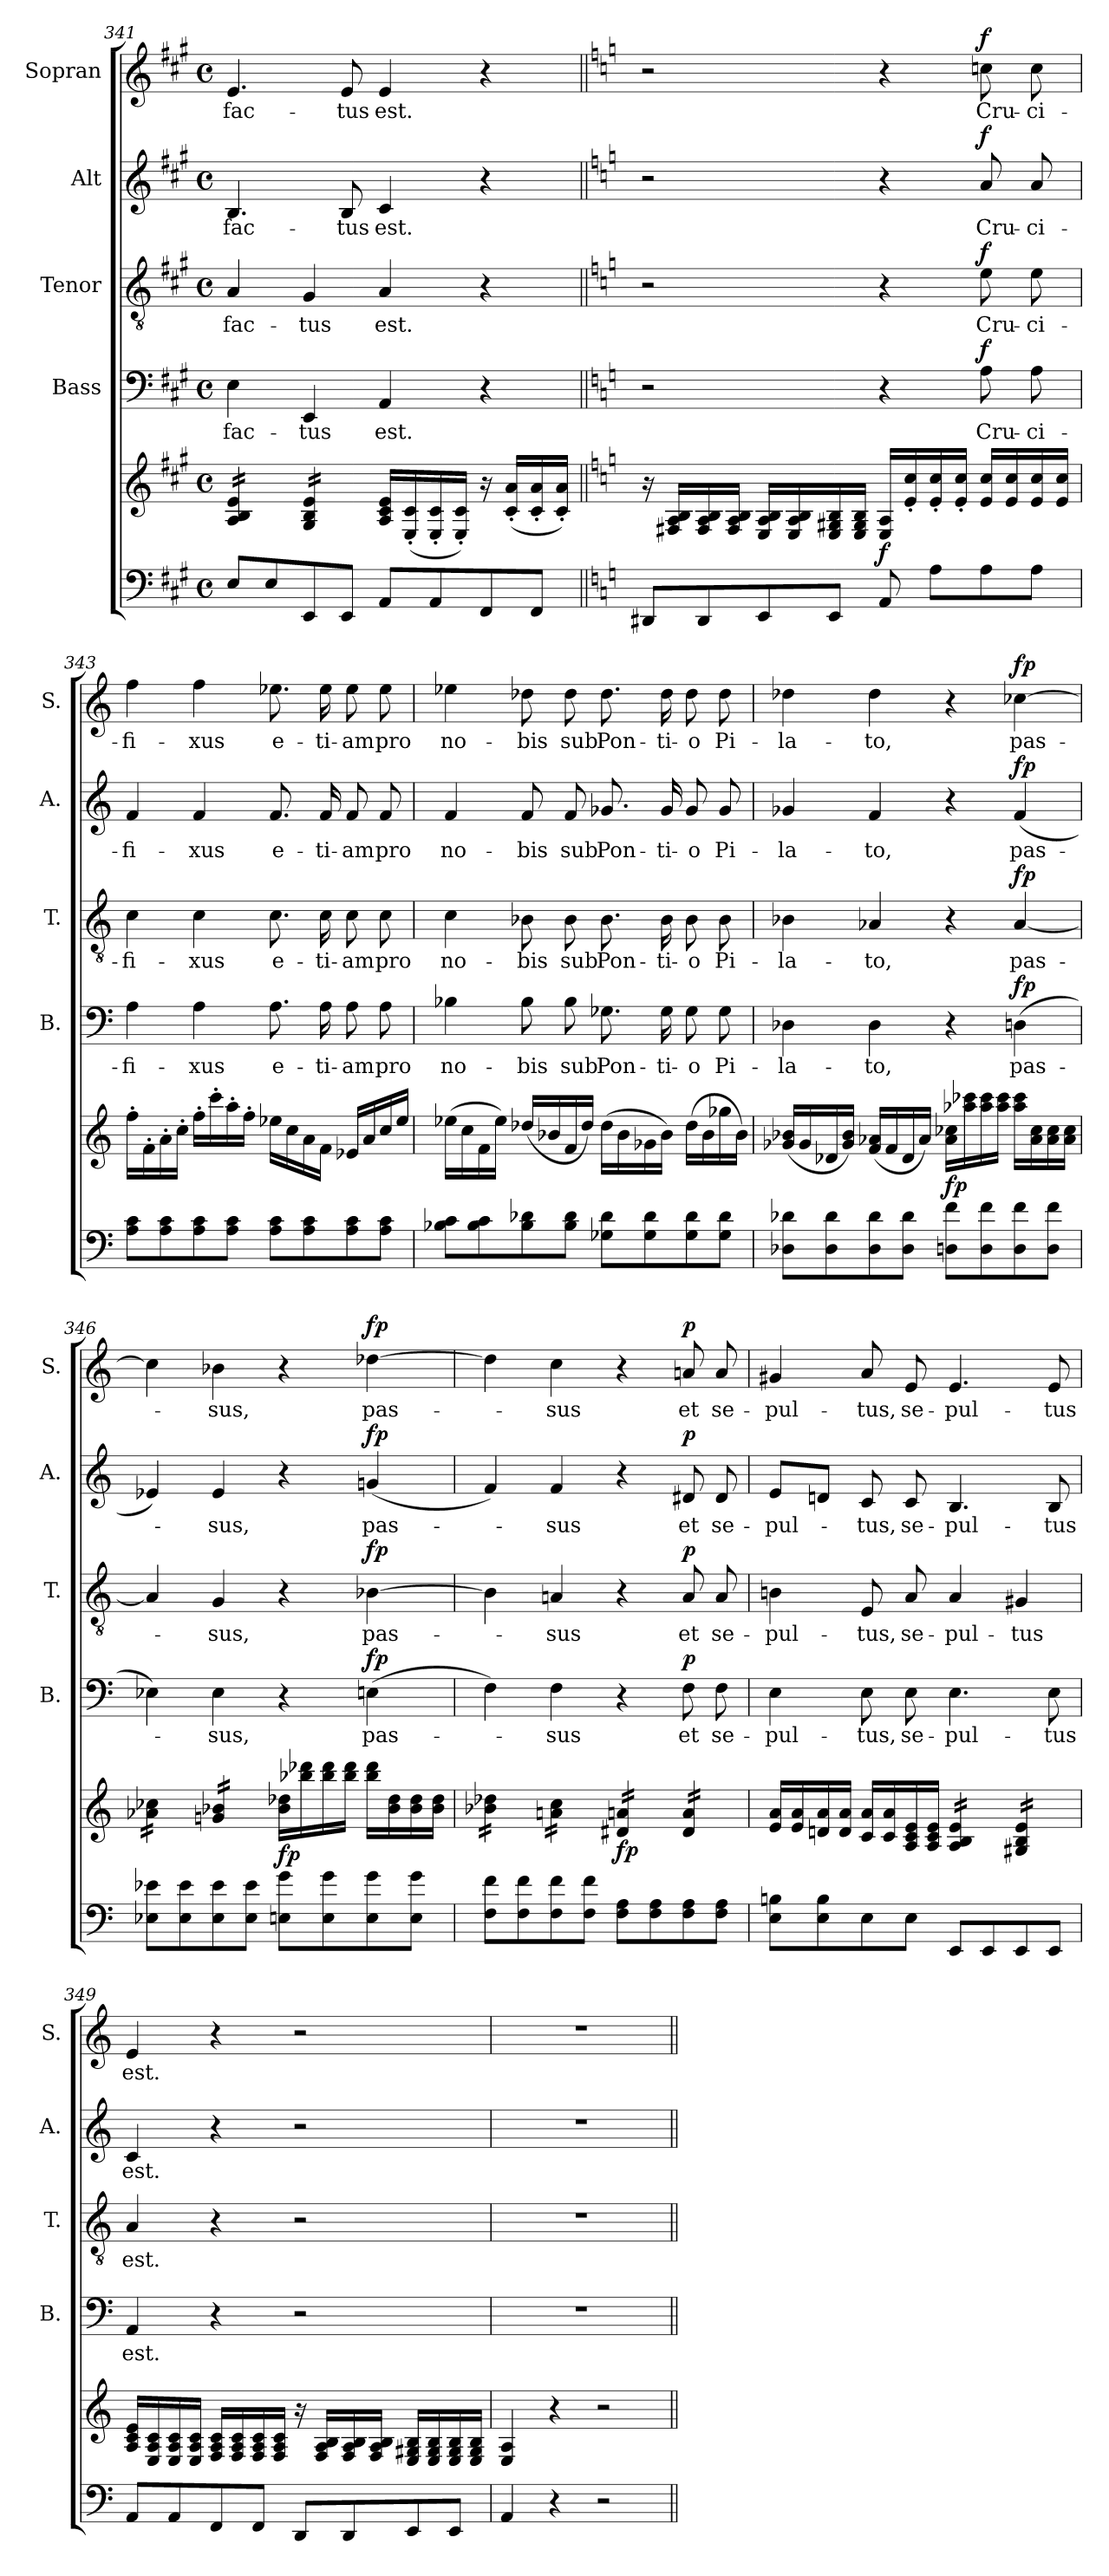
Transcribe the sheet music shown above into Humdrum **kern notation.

**kern	**kern	**dynam	**kern	**text	**dynam	**kern	**text	**dynam	**kern	**text	**dynam	**kern	**text	**dynam
*part5	*part5	*part5	*part4	*part4	*part4	*part3	*part3	*part3	*part2	*part2	*part2	*part1	*part1	*part1
*staff6	*staff5	*staff5/6	*staff4	*staff4	*staff4	*staff3	*staff3	*staff3	*staff2	*staff2	*staff2	*staff1	*staff1	*staff1
*	*	*	*I"Bass	*	*	*I"Tenor	*	*	*I"Alt	*	*	*I"Sopran	*	*
*	*	*	*I'B.	*	*	*I'T.	*	*	*I'A.	*	*	*I'S.	*	*
*clefF4	*clefG2	*	*clefF4	*	*	*clefGv2	*	*	*clefG2	*	*	*clefG2	*	*
*k[f#c#g#]	*k[f#c#g#]	*	*k[f#c#g#]	*	*	*k[f#c#g#]	*	*	*k[f#c#g#]	*	*	*k[f#c#g#]	*	*
*A:	*A:	*	*A:	*	*	*A:	*	*	*A:	*	*	*A:	*	*
*M4/4	*M4/4	*	*M4/4	*	*	*M4/4	*	*	*M4/4	*	*	*M4/4	*	*
*met(c)	*met(c)	*	*met(c)	*	*	*met(c)	*	*	*met(c)	*	*	*met(c)	*	*
=341	=341	=341	=341	=341	=341	=341	=341	=341	=341	=341	=341	=341	=341	=341
!	!	!	!	!LO:LY:b	!	!	!LO:LY:b	!	!	!LO:LY:b	!	!	!LO:LY:b	!
*	*tremolo	*	*	*	*	*	*	*	*	*	*	*	*	*
8E/L	16A/ 16B/ 16e/LL	.	4E\	fac-	.	4A/	fac-	.	4.B/	fac-	.	4.e/	fac-	.
.	16A/ 16B/ 16e/	.	.	.	.	.	.	.	.	.	.	.	.	.
8E/	16A/ 16B/ 16e/	.	.	.	.	.	.	.	.	.	.	.	.	.
.	16A/ 16B/ 16e/JJ	.	.	.	.	.	.	.	.	.	.	.	.	.
!	!	!	!	!LO:LY:b	!	!	!LO:LY:b	!	!	!	!	!	!	!
8EE/	16G#/ 16B/ 16e/LL	.	4EE/	-tus	.	4G#/	-tus	.	.	.	.	.	.	.
.	16G#/ 16B/ 16e/	.	.	.	.	.	.	.	.	.	.	.	.	.
!	!	!	!	!	!	!	!	!	!	!LO:LY:b	!	!	!LO:LY:b	!
8EE/J	16G#/ 16B/ 16e/	.	.	.	.	.	.	.	8B/	-tus	.	8e/	-tus	.
.	16G#/ 16B/ 16e/JJ	.	.	.	.	.	.	.	.	.	.	.	.	.
*	*Xtremolo	*	*	*	*	*	*	*	*	*	*	*	*	*
!	!	!	!	!LO:LY:b	!	!	!LO:LY:b	!	!	!LO:LY:b	!	!	!LO:LY:b	!
8AA/L	16A/ 16c#/ 16e/LL	.	4AA/	est.	.	4A/	est.	.	4c#/	est.	.	4e/	est.	.
.	(<16E/'< 16c#/'<	.	.	.	.	.	.	.	.	.	.	.	.	.
8AA/	16E/'< 16c#/'<	.	.	.	.	.	.	.	.	.	.	.	.	.
.	16E/'< 16c#/'<JJ)	.	.	.	.	.	.	.	.	.	.	.	.	.
8FF#/	16r	.	4r	.	.	4r	.	.	4r	.	.	4r	.	.
.	(<16c#/'< 16a/'<LL	.	.	.	.	.	.	.	.	.	.	.	.	.
8FF#/J	16c#/'< 16a/'<	.	.	.	.	.	.	.	.	.	.	.	.	.
.	16c#/'< 16a/'<JJ)	.	.	.	.	.	.	.	.	.	.	.	.	.
!!LO:LB:g=z
=342||	=342||	=342||	=342||	=342||	=342||	=342||	=342||	=342||	=342||	=342||	=342||	=342||	=342||	=342||
*k[]	*k[]	*	*k[]	*	*	*k[]	*	*	*k[]	*	*	*k[]	*	*
*C:	*C:	*	*C:	*	*	*C:	*	*	*C:	*	*	*C:	*	*
8DD#X/L	16r	.	2r	.	.	2r	.	.	2r	.	.	2r	.	.
.	16F#X/ 16A/ 16B/LL	.	.	.	.	.	.	.	.	.	.	.	.	.
8DD#/	16F#/ 16A/ 16B/	.	.	.	.	.	.	.	.	.	.	.	.	.
.	16F#/ 16A/ 16B/JJ	.	.	.	.	.	.	.	.	.	.	.	.	.
8EE/	16E/ 16A/ 16B/LL	.	.	.	.	.	.	.	.	.	.	.	.	.
.	16E/ 16A/ 16B/	.	.	.	.	.	.	.	.	.	.	.	.	.
8EE/J	16E/ 16G#X/ 16B/	.	.	.	.	.	.	.	.	.	.	.	.	.
.	16E/ 16G#/ 16B/JJ	.	.	.	.	.	.	.	.	.	.	.	.	.
!	!	!LO:DY:b	!	!	!	!	!	!	!	!	!	!	!	!
8AA/	16E/ 16A/LL	f	4r	.	.	4r	.	.	4r	.	.	4r	.	.
.	16e/'< 16cc/'<	.	.	.	.	.	.	.	.	.	.	.	.	.
8A\L	16e/'< 16cc/'<	.	.	.	.	.	.	.	.	.	.	.	.	.
.	16e/'< 16cc/'<JJ	.	.	.	.	.	.	.	.	.	.	.	.	.
!	!	!	!	!LO:LY:b	!LO:DY:a	!	!LO:LY:b	!LO:DY:a	!	!LO:LY:b	!LO:DY:a	!	!LO:LY:b	!LO:DY:a
8A\	16e/ 16cc/LL	.	8A\	Cru-	f	8e\	Cru-	f	8a/	Cru-	f	8ccn\	Cru-	f
.	16e/ 16cc/	.	.	.	.	.	.	.	.	.	.	.	.	.
!	!	!	!	!LO:LY:b	!	!	!LO:LY:b	!	!	!LO:LY:b	!	!	!LO:LY:b	!
8A\J	16e/ 16cc/	.	8A\	-ci-	.	8e\	-ci-	.	8a/	-ci-	.	8cc\	-ci-	.
.	16e/ 16cc/JJ	.	.	.	.	.	.	.	.	.	.	.	.	.
=343	=343	=343	=343	=343	=343	=343	=343	=343	=343	=343	=343	=343	=343	=343
!	!	!	!	!LO:LY:b	!	!	!LO:LY:b	!	!	!LO:LY:b	!	!	!LO:LY:b	!
8A\ 8c\L	16ff'>\LL	.	4A\	-fi-	.	4c\	-fi-	.	4f/	-fi-	.	4ff\	-fi-	.
.	16f'>\	.	.	.	.	.	.	.	.	.	.	.	.	.
8A\ 8c\	16a'>\	.	.	.	.	.	.	.	.	.	.	.	.	.
.	16cc'>\JJ	.	.	.	.	.	.	.	.	.	.	.	.	.
!	!	!	!	!LO:LY:b	!	!	!LO:LY:b	!	!	!LO:LY:b	!	!	!LO:LY:b	!
8A\ 8c\	16ff'>\LL	.	4A\	-xus	.	4c\	-xus	.	4f/	-xus	.	4ff\	-xus	.
.	16ccc'>\	.	.	.	.	.	.	.	.	.	.	.	.	.
8A\ 8c\J	16aa'>\	.	.	.	.	.	.	.	.	.	.	.	.	.
.	16ff'>\JJ	.	.	.	.	.	.	.	.	.	.	.	.	.
!	!	!	!	!LO:LY:b	!	!	!LO:LY:b	!	!	!LO:LY:b	!	!	!LO:LY:b	!
8A\ 8c\L	16ee-X\LL	.	8.A\	e-	.	8.c\	e-	.	8.f/	e-	.	8.ee-X\	e-	.
.	16cc\	.	.	.	.	.	.	.	.	.	.	.	.	.
8A\ 8c\	16a\	.	.	.	.	.	.	.	.	.	.	.	.	.
!	!	!	!	!LO:LY:b	!	!	!LO:LY:b	!	!	!LO:LY:b	!	!	!LO:LY:b	!
.	16f\JJ	.	16A\	-ti-	.	16c\	-ti-	.	16f/	-ti-	.	16ee-\	-ti-	.
!	!	!	!	!LO:LY:b	!	!	!LO:LY:b	!	!	!LO:LY:b	!	!	!LO:LY:b	!
8A\ 8c\	16e-X/LL	.	8A\	-am	.	8c\	-am	.	8f/	-am	.	8ee-\	-am	.
.	16a/	.	.	.	.	.	.	.	.	.	.	.	.	.
!	!	!	!	!LO:LY:b	!	!	!LO:LY:b	!	!	!LO:LY:b	!	!	!LO:LY:b	!
8A\ 8c\J	16cc/	.	8A\	pro	.	8c\	pro	.	8f/	pro	.	8ee-\	pro	.
.	16ee-/JJ	.	.	.	.	.	.	.	.	.	.	.	.	.
!!LO:PB:g=z
=344	=344	=344	=344	=344	=344	=344	=344	=344	=344	=344	=344	=344	=344	=344
!	!	!	!	!LO:LY:b	!	!	!LO:LY:b	!	!	!LO:LY:b	!	!	!LO:LY:b	!
8B-X\ 8c\L	(>16ee-X\LL	.	4B-X\	no-	.	4c\	no-	.	4f/	no-	.	4ee-X\	no-	.
.	16cc\	.	.	.	.	.	.	.	.	.	.	.	.	.
8B-\ 8c\	16f\	.	.	.	.	.	.	.	.	.	.	.	.	.
.	16ee-\JJ)	.	.	.	.	.	.	.	.	.	.	.	.	.
!	!	!	!	!LO:LY:b	!	!	!LO:LY:b	!	!	!LO:LY:b	!	!	!LO:LY:b	!
8B-\ 8d-X\	(<16dd-X/LL	.	8B-\	-bis	.	8B-X\	-bis	.	8f/	-bis	.	8dd-X\	-bis	.
.	16b-X/	.	.	.	.	.	.	.	.	.	.	.	.	.
!	!	!	!	!LO:LY:b	!	!	!LO:LY:b	!	!	!LO:LY:b	!	!	!LO:LY:b	!
8B-\ 8d-\J	16f/	.	8B-\	sub	.	8B-\	sub	.	8f/	sub	.	8dd-\	sub	.
.	16dd-/JJ)	.	.	.	.	.	.	.	.	.	.	.	.	.
!	!	!	!	!LO:LY:b	!	!	!LO:LY:b	!	!	!LO:LY:b	!	!	!LO:LY:b	!
8G-X\ 8d-\L	(>16dd-\LL	.	8.G-X\	Pon-	.	8.B-\	Pon-	.	8.g-X/	Pon-	.	8.dd-\	Pon-	.
.	16b-\	.	.	.	.	.	.	.	.	.	.	.	.	.
8G-\ 8d-\	16g-X\	.	.	.	.	.	.	.	.	.	.	.	.	.
!	!	!	!	!LO:LY:b	!	!	!LO:LY:b	!	!	!LO:LY:b	!	!	!LO:LY:b	!
.	16b-\JJ)	.	16G-\	-ti-	.	16B-\	-ti-	.	16g-/	-ti-	.	16dd-\	-ti-	.
!	!	!	!	!LO:LY:b	!	!	!LO:LY:b	!	!	!LO:LY:b	!	!	!LO:LY:b	!
8G-\ 8d-\	(>16dd-\LL	.	8G-\	-o	.	8B-\	-o	.	8g-/	-o	.	8dd-\	-o	.
.	16b-\	.	.	.	.	.	.	.	.	.	.	.	.	.
!	!	!	!	!LO:LY:b	!	!	!LO:LY:b	!	!	!LO:LY:b	!	!	!LO:LY:b	!
8G-\ 8d-\J	16gg-X\	.	8G-\	Pi-	.	8B-\	Pi-	.	8g-/	Pi-	.	8dd-\	Pi-	.
.	16b-\JJ)	.	.	.	.	.	.	.	.	.	.	.	.	.
=345	=345	=345	=345	=345	=345	=345	=345	=345	=345	=345	=345	=345	=345	=345
!	!	!	!	!LO:LY:b	!	!	!LO:LY:b	!	!	!LO:LY:b	!	!	!LO:LY:b	!
8D-X\ 8d-X\L	(<16g-X/ 16b-X/LL	.	4D-X\	-la-	.	4B-X\	-la-	.	4g-X/	-la-	.	4dd-X\	-la-	.
.	16g-/	.	.	.	.	.	.	.	.	.	.	.	.	.
8D-\ 8d-\	16d-X/	.	.	.	.	.	.	.	.	.	.	.	.	.
.	16g-/ 16b-/JJ)	.	.	.	.	.	.	.	.	.	.	.	.	.
!	!	!	!	!LO:LY:b	!	!	!LO:LY:b	!	!	!LO:LY:b	!	!	!LO:LY:b	!
8D-\ 8d-\	(<16f/ 16a-X/LL	.	4D-\	-to,	.	4A-X/	-to,	.	4f/	-to,	.	4dd-\	-to,	.
.	16f/	.	.	.	.	.	.	.	.	.	.	.	.	.
8D-\ 8d-\J	16d-/	.	.	.	.	.	.	.	.	.	.	.	.	.
.	16a-/JJ)	.	.	.	.	.	.	.	.	.	.	.	.	.
!	!	!LO:DY:b	!	!	!	!	!	!	!	!	!	!	!	!
8Dn\ 8f\L	16a-\ 16cc-X\LL	fp	4r	.	.	4r	.	.	4r	.	.	4r	.	.
.	16aa-X\ 16ccc-X\	.	.	.	.	.	.	.	.	.	.	.	.	.
8D\ 8f\	16aa-\ 16ccc-\	.	.	.	.	.	.	.	.	.	.	.	.	.
.	16aa-\ 16ccc-\JJ	.	.	.	.	.	.	.	.	.	.	.	.	.
!	!	!	!	!LO:LY:b	!LO:DY:a	!	!LO:LY:b	!LO:DY:a	!	!LO:LY:b	!LO:DY:a	!	!LO:LY:b	!LO:DY:a
8D\ 8f\	16aa-\ 16ccc-\LL	.	(>4Dn\	pas-	fp	[4A-/	pas-	fp	(<4f/	pas-	fp	[4cc-X\	pas-	fp
.	16a-\ 16cc-\	.	.	.	.	.	.	.	.	.	.	.	.	.
8D\ 8f\J	16a-\ 16cc-\	.	.	.	.	.	.	.	.	.	.	.	.	.
.	16a-\ 16cc-\JJ	.	.	.	.	.	.	.	.	.	.	.	.	.
=346	=346	=346	=346	=346	=346	=346	=346	=346	=346	=346	=346	=346	=346	=346
*	*tremolo	*	*	*	*	*	*	*	*	*	*	*	*	*
8E-X\ 8e-X\L	16a-X\ 16cc-X\LL	.	4E-X\)	.	.	4A-/]	.	.	4e-X/)	.	.	4cc-\]	.	.
.	16a-X\ 16cc-X\	.	.	.	.	.	.	.	.	.	.	.	.	.
8E-\ 8e-\	16a-X\ 16cc-X\	.	.	.	.	.	.	.	.	.	.	.	.	.
.	16a-X\ 16cc-X\JJ	.	.	.	.	.	.	.	.	.	.	.	.	.
!	!	!	!	!LO:LY:b	!	!	!LO:LY:b	!	!	!LO:LY:b	!	!	!LO:LY:b	!
8E-\ 8e-\	16gn/ 16b-X/LL	.	4E-\	-sus,	.	4G/	-sus,	.	4e-/	-sus,	.	4b-X\	-sus,	.
.	16gn/ 16b-X/	.	.	.	.	.	.	.	.	.	.	.	.	.
8E-\ 8e-\J	16gn/ 16b-X/	.	.	.	.	.	.	.	.	.	.	.	.	.
.	16gn/ 16b-X/JJ	.	.	.	.	.	.	.	.	.	.	.	.	.
*	*Xtremolo	*	*	*	*	*	*	*	*	*	*	*	*	*
!	!	!LO:DY:b	!	!	!	!	!	!	!	!	!	!	!	!
8En\ 8g\L	16b-\ 16dd-X\LL	fp	4r	.	.	4r	.	.	4r	.	.	4r	.	.
.	16bb-X\ 16ddd-X\	.	.	.	.	.	.	.	.	.	.	.	.	.
8E\ 8g\	16bb-\ 16ddd-\	.	.	.	.	.	.	.	.	.	.	.	.	.
.	16bb-\ 16ddd-\JJ	.	.	.	.	.	.	.	.	.	.	.	.	.
!	!	!	!	!LO:LY:b	!LO:DY:a	!	!LO:LY:b	!LO:DY:a	!	!LO:LY:b	!LO:DY:a	!	!LO:LY:b	!LO:DY:a
8E\ 8g\	16bb-\ 16ddd-\LL	.	(>4En\	pas-	fp	[4B-X\	pas-	fp	(<4gn/	pas-	fp	[4dd-X\	pas-	fp
.	16b-\ 16dd-\	.	.	.	.	.	.	.	.	.	.	.	.	.
8E\ 8g\J	16b-\ 16dd-\	.	.	.	.	.	.	.	.	.	.	.	.	.
.	16b-\ 16dd-\JJ	.	.	.	.	.	.	.	.	.	.	.	.	.
!!LO:LB:g=z
=347	=347	=347	=347	=347	=347	=347	=347	=347	=347	=347	=347	=347	=347	=347
*	*tremolo	*	*	*	*	*	*	*	*	*	*	*	*	*
8F\ 8f\L	16b-X\ 16dd-X\LL	.	4F\)	.	.	4B-\]	.	.	4f/)	.	.	4dd-\]	.	.
.	16b-X\ 16dd-X\	.	.	.	.	.	.	.	.	.	.	.	.	.
8F\ 8f\	16b-X\ 16dd-X\	.	.	.	.	.	.	.	.	.	.	.	.	.
.	16b-X\ 16dd-X\JJ	.	.	.	.	.	.	.	.	.	.	.	.	.
!	!	!	!	!LO:LY:b	!	!	!LO:LY:b	!	!	!LO:LY:b	!	!	!LO:LY:b	!
8F\ 8f\	16an\ 16cc\LL	.	4F\	-sus	.	4An/	-sus	.	4f/	-sus	.	4cc\	-sus	.
.	16an\ 16cc\	.	.	.	.	.	.	.	.	.	.	.	.	.
8F\ 8f\J	16an\ 16cc\	.	.	.	.	.	.	.	.	.	.	.	.	.
.	16an\ 16cc\JJ	.	.	.	.	.	.	.	.	.	.	.	.	.
!	!	!LO:DY:b	!	!	!	!	!	!	!	!	!	!	!	!
8F\ 8A\L	16d#X/ 16an/LL	fp	4r	.	.	4r	.	.	4r	.	.	4r	.	.
.	16d#X/ 16an/	.	.	.	.	.	.	.	.	.	.	.	.	.
8F\ 8A\	16d#X/ 16an/	.	.	.	.	.	.	.	.	.	.	.	.	.
.	16d#X/ 16an/JJ	.	.	.	.	.	.	.	.	.	.	.	.	.
!	!	!	!	!LO:LY:b	!LO:DY:a	!	!LO:LY:b	!LO:DY:a	!	!LO:LY:b	!LO:DY:a	!	!LO:LY:b	!LO:DY:a
8F\ 8A\	16d#/ 16a/LL	.	8F\	et	p	8A/	et	p	8d#X/	et	p	8an/	et	p
.	16d#/ 16a/	.	.	.	.	.	.	.	.	.	.	.	.	.
!	!	!	!	!LO:LY:b	!	!	!LO:LY:b	!	!	!LO:LY:b	!	!	!LO:LY:b	!
8F\ 8A\J	16d#/ 16a/	.	8F\	se-	.	8A/	se-	.	8d#/	se-	.	8a/	se-	.
.	16d#/ 16a/JJ	.	.	.	.	.	.	.	.	.	.	.	.	.
*	*Xtremolo	*	*	*	*	*	*	*	*	*	*	*	*	*
=348	=348	=348	=348	=348	=348	=348	=348	=348	=348	=348	=348	=348	=348	=348
!	!	!	!	!LO:LY:b	!	!	!LO:LY:b	!	!	!LO:LY:b	!	!	!LO:LY:b	!
8E\ 8Bn\L	16e/ 16a/LL	.	4E\	-pul-	.	4Bn\	-pul-	.	8e/L	-pul-	.	4g#X/	-pul-	.
.	16e/ 16a/	.	.	.	.	.	.	.	.	.	.	.	.	.
8E\ 8B\	16dn/ 16a/	.	.	.	.	.	.	.	8dn/J	.	.	.	.	.
.	16d/ 16a/JJ	.	.	.	.	.	.	.	.	.	.	.	.	.
!	!	!	!	!LO:LY:b	!	!	!LO:LY:b	!	!	!LO:LY:b	!	!	!LO:LY:b	!
8E\	16c/ 16a/LL	.	8E\	-tus,	.	8E/	-tus,	.	8c/	-tus,	.	8a/	-tus,	.
.	16c/ 16a/	.	.	.	.	.	.	.	.	.	.	.	.	.
!	!	!	!	!LO:LY:b	!	!	!LO:LY:b	!	!	!LO:LY:b	!	!	!LO:LY:b	!
8E\J	16A/ 16c/ 16e/	.	8E\	se-	.	8A/	se-	.	8c/	se-	.	8e/	se-	.
.	16A/ 16c/ 16e/JJ	.	.	.	.	.	.	.	.	.	.	.	.	.
!	!	!	!	!LO:LY:b	!	!	!LO:LY:b	!	!	!LO:LY:b	!	!	!LO:LY:b	!
*	*tremolo	*	*	*	*	*	*	*	*	*	*	*	*	*
8EE/L	16A/ 16B/ 16e/LL	.	4.E\	-pul-	.	4A/	-pul-	.	4.B/	-pul-	.	4.e/	-pul-	.
.	16A/ 16B/ 16e/	.	.	.	.	.	.	.	.	.	.	.	.	.
8EE/	16A/ 16B/ 16e/	.	.	.	.	.	.	.	.	.	.	.	.	.
.	16A/ 16B/ 16e/JJ	.	.	.	.	.	.	.	.	.	.	.	.	.
!	!	!	!	!	!	!	!LO:LY:b	!	!	!	!	!	!	!
8EE/	16G#X/ 16B/ 16e/LL	.	.	.	.	4G#X/	-tus	.	.	.	.	.	.	.
.	16G#X/ 16B/ 16e/	.	.	.	.	.	.	.	.	.	.	.	.	.
!	!	!	!	!LO:LY:b	!	!	!	!	!	!LO:LY:b	!	!	!LO:LY:b	!
8EE/J	16G#X/ 16B/ 16e/	.	8E\	-tus	.	.	.	.	8B/	-tus	.	8e/	-tus	.
.	16G#X/ 16B/ 16e/JJ	.	.	.	.	.	.	.	.	.	.	.	.	.
*	*Xtremolo	*	*	*	*	*	*	*	*	*	*	*	*	*
=349	=349	=349	=349	=349	=349	=349	=349	=349	=349	=349	=349	=349	=349	=349
!	!	!	!	!LO:LY:b	!	!	!LO:LY:b	!	!	!LO:LY:b	!	!	!LO:LY:b	!
8AA/L	16A/ 16c/ 16e/LL	.	4AA/	est.	.	4A/	est.	.	4c/	est.	.	4e/	est.	.
.	16E/ 16A/ 16c/	.	.	.	.	.	.	.	.	.	.	.	.	.
8AA/	16E/ 16A/ 16c/	.	.	.	.	.	.	.	.	.	.	.	.	.
.	16E/ 16A/ 16c/JJ	.	.	.	.	.	.	.	.	.	.	.	.	.
8FF/	16F/ 16A/ 16c/LL	.	4r	.	.	4r	.	.	4r	.	.	4r	.	.
.	16F/ 16A/ 16c/	.	.	.	.	.	.	.	.	.	.	.	.	.
8FF/J	16F/ 16A/ 16c/	.	.	.	.	.	.	.	.	.	.	.	.	.
.	16F/ 16A/ 16c/JJ	.	.	.	.	.	.	.	.	.	.	.	.	.
8DD/L	16r	.	2r	.	.	2r	.	.	2r	.	.	2r	.	.
.	16F/ 16A/ 16B/LL	.	.	.	.	.	.	.	.	.	.	.	.	.
8DD/	16F/ 16A/ 16B/	.	.	.	.	.	.	.	.	.	.	.	.	.
.	16F/ 16A/ 16B/JJ	.	.	.	.	.	.	.	.	.	.	.	.	.
8EE/	16E/ 16G#X/ 16B/LL	.	.	.	.	.	.	.	.	.	.	.	.	.
.	16E/ 16G#/ 16B/	.	.	.	.	.	.	.	.	.	.	.	.	.
8EE/J	16E/ 16G#/ 16B/	.	.	.	.	.	.	.	.	.	.	.	.	.
.	16E/ 16G#/ 16B/JJ	.	.	.	.	.	.	.	.	.	.	.	.	.
=350	=350	=350	=350	=350	=350	=350	=350	=350	=350	=350	=350	=350	=350	=350
4AA/	4E/ 4A/	.	1r	.	.	1r	.	.	1r	.	.	1r	.	.
4r	4r	.	.	.	.	.	.	.	.	.	.	.	.	.
2r	2r	.	.	.	.	.	.	.	.	.	.	.	.	.
=||	=||	=||	=||	=||	=||	=||	=||	=||	=||	=||	=||	=||	=||	=||
*-	*-	*-	*-	*-	*-	*-	*-	*-	*-	*-	*-	*-	*-	*-
